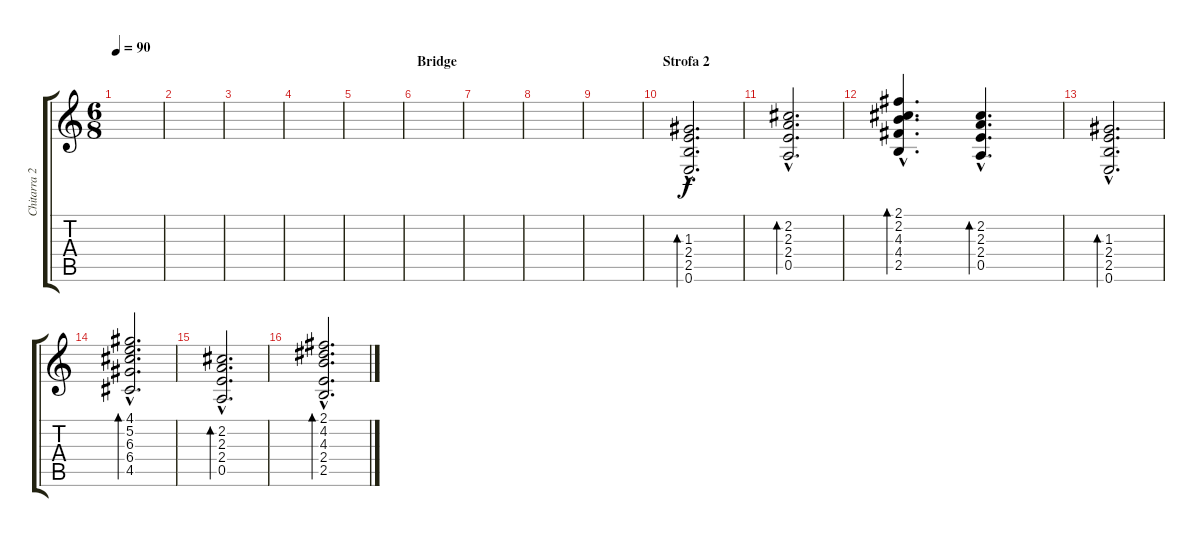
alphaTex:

\track ("Chitarra 2" "Chitarra 2") {instrument electricguitarclean}
\staff {score tabs}
\tuning (E4 B3 G3 D3 A2 E2) {hide}
\ts (6 8)
\tempo 90
\clef g2
\ks c
|
|
|
|
|
\section ("" "Bridge")
|
|
|
|
\section ("" "Strofa 2")
(1.3{hac} 2.4{hac} 2.5{hac} 0.6{hac}).2{d bd 120} |
(2.2{hac} 2.3{hac} 2.4{hac} 0.5{hac}).2{d bd 120} |
(2.1{hac} 2.2{hac} 4.3{hac} 4.4{hac} 2.5{hac}).4{d bd 120} (2.2{hac} 2.3{hac} 2.4{hac} 0.5{hac}).4{d bd 120} |
(1.3{hac} 2.4{hac} 2.5{hac} 0.6{hac}).2{d bd 120} |
(4.1{hac} 5.2{hac} 6.3{hac} 6.4{hac} 4.5{hac}).2{d bd 120} |
(2.2{hac} 2.3{hac} 2.4{hac} 0.5{hac}).2{d bd 120} |
(2.1{hac} 4.2{hac} 4.3{hac} 2.4{hac} 2.5{hac}).2{d bd 120}
